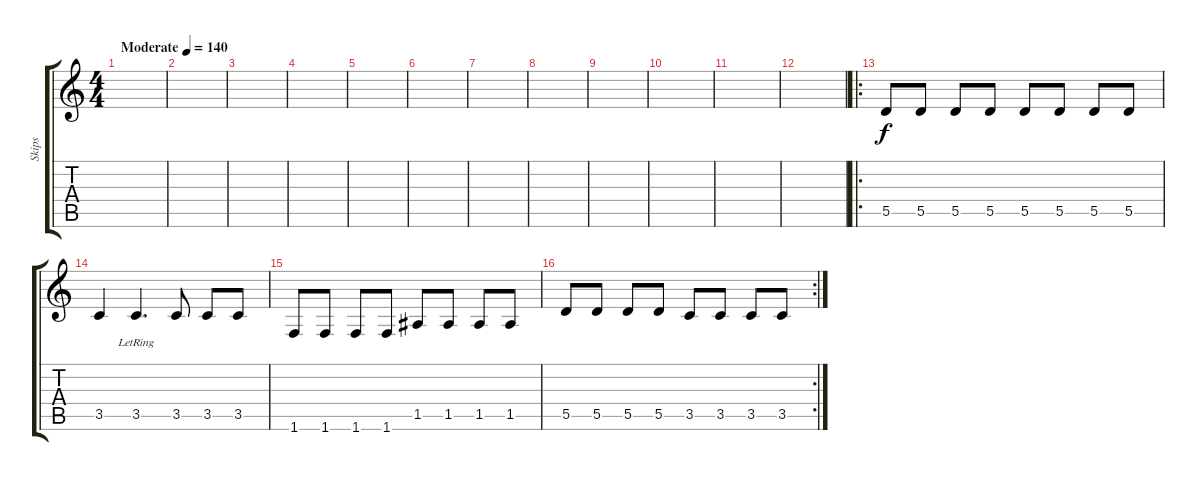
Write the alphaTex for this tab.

\track ("Skips" "Skips") {instrument electricbassfinger}
\staff {score tabs}
\tuning (E4 B3 G3 D3 A2 E2) {hide}
\ts (4 4)
\tempo (140 "Moderate")
\clef g2
\ks c
|
|
|
|
|
|
|
|
|
|
|
|
\ro
5.5.8 5.5.8 5.5.8 5.5.8 5.5.8 5.5.8 5.5.8 5.5.8 |
3.5.4 3.5{lr}.4{d} 3.5.8 3.5.8 3.5.8 |
1.6.8 1.6.8 1.6.8 1.6.8 1.5.8 1.5.8 1.5.8 1.5.8 |
\rc 2
5.5.8 5.5.8 5.5.8 5.5.8 3.5.8 3.5.8 3.5.8 3.5.8
